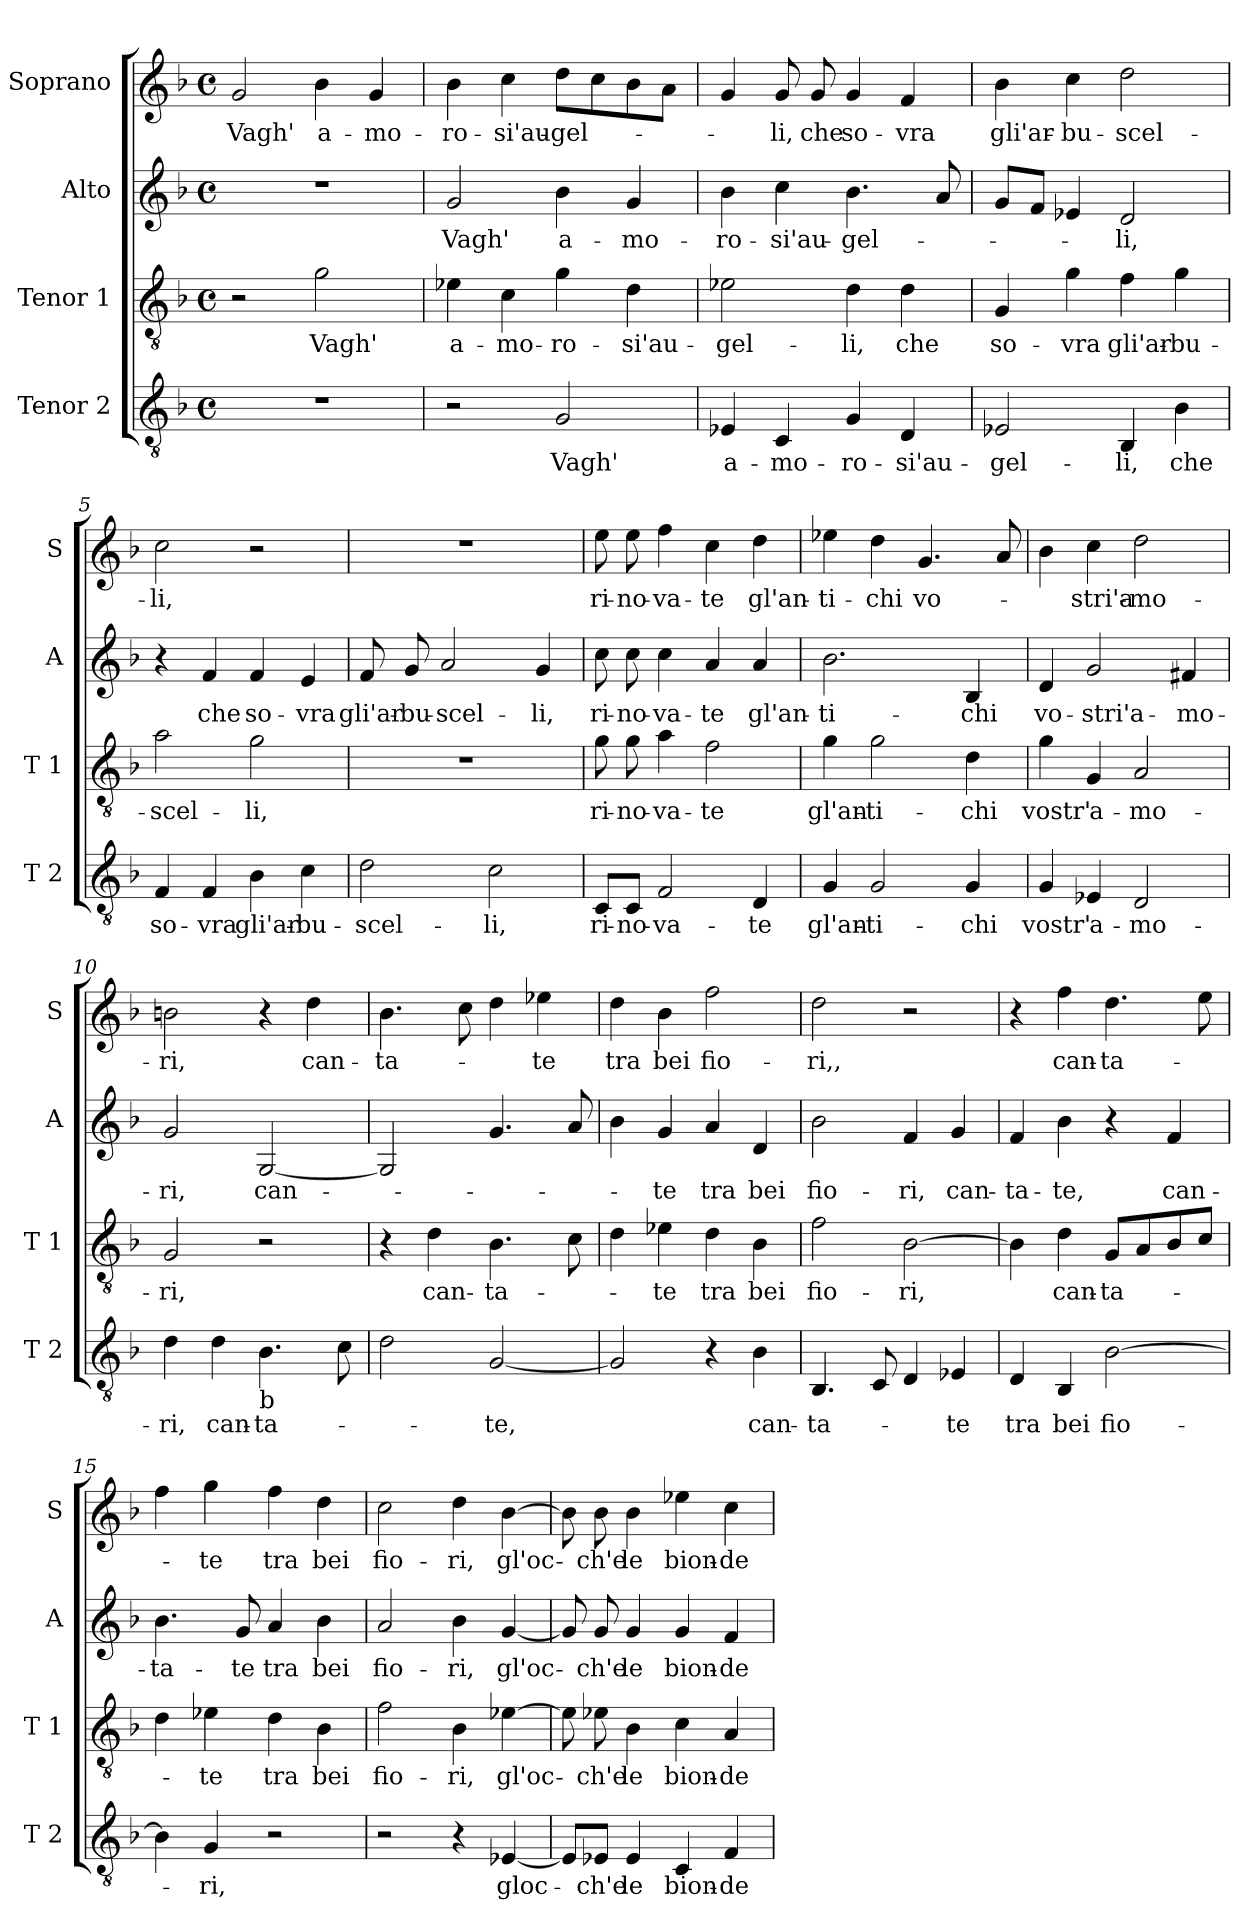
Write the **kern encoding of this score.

**kern	**text	**kern	**text	**kern	**text	**kern	**text
*part4	*part4	*part3	*part3	*part2	*part2	*part1	*part1
*staff4	*staff4	*staff3	*staff3	*staff2	*staff2	*staff1	*staff1
*I"Tenor 2	*	*I"Tenor 1	*	*I"Alto	*	*I"Soprano	*
*I'T 2	*	*I'T 1	*	*I'A	*	*I'S	*
*clefGv2	*	*clefGv2	*	*clefG2	*	*clefG2	*
*k[b-]	*	*k[b-]	*	*k[b-]	*	*k[b-]	*
*F:	*	*F:	*	*F:	*	*F:	*
*M4/4	*	*M4/4	*	*M4/4	*	*M4/4	*
*met(c)	*	*met(c)	*	*met(c)	*	*met(c)	*
=1	=1	=1	=1	=1	=1	=1	=1
!	!	!	!	!	!	!	!LO:LY:b
1r	.	2r	.	1r	.	2g/	Vagh'
!	!	!	!LO:LY:b	!	!	!	!LO:LY:b
.	.	2g\	Vagh'	.	.	4b-\	a-
!	!	!	!	!	!	!	!LO:LY:b
.	.	.	.	.	.	4g/	-mo-
=2	=2	=2	=2	=2	=2	=2	=2
!	!	!	!LO:LY:b	!	!LO:LY:b	!	!LO:LY:b
2r	.	4e-X\	a-	2g/	Vagh'	4b-\	-ro-
!	!	!	!LO:LY:b	!	!	!	!LO:LY:b
.	.	4c\	-mo-	.	.	4cc\	-si'au-
!	!LO:LY:b	!	!LO:LY:b	!	!LO:LY:b	!	!LO:LY:b
2G/	Vagh'	4g\	-ro-	4b-\	a-	8dd\L	-gel-
.	.	.	.	.	.	8cc\	.
!	!	!	!LO:LY:b	!	!LO:LY:b	!	!
.	.	4d\	-si'au-	4g/	-mo-	8b-\	.
.	.	.	.	.	.	8a\J	.
=3	=3	=3	=3	=3	=3	=3	=3
!	!LO:LY:b	!	!LO:LY:b	!	!LO:LY:b	!	!
4E-X/	a-	2e-X\	-gel-	4b-\	-ro-	4g/	.
!	!LO:LY:b	!	!	!	!LO:LY:b	!	!LO:LY:b
4C/	-mo-	.	.	4cc\	-si'au-	8g/	-li,
!	!	!	!	!	!	!	!LO:LY:b
.	.	.	.	.	.	8g/	che
!	!LO:LY:b	!	!LO:LY:b	!	!LO:LY:b	!	!LO:LY:b
4G/	-ro-	4d\	-li,	4.b-\	-gel-	4g/	so-
!	!LO:LY:b	!	!LO:LY:b	!	!	!	!LO:LY:b
4D/	-si'au-	4d\	che	.	.	4f/	-vra
.	.	.	.	8a/	.	.	.
=4	=4	=4	=4	=4	=4	=4	=4
!	!LO:LY:b	!	!LO:LY:b	!	!	!	!LO:LY:b
2E-X/	-gel-	4G/	so-	8g/L	.	4b-\	gli'ar-
.	.	.	.	8f/J	.	.	.
!	!	!	!LO:LY:b	!	!	!	!LO:LY:b
.	.	4g\	-vra	4e-X/	.	4cc\	-bu-
!	!LO:LY:b	!	!LO:LY:b	!	!LO:LY:b	!	!LO:LY:b
4BB-/	-li,	4f\	gli'ar-	2d/	-li,	2dd\	-scel-
!	!LO:LY:b	!	!LO:LY:b	!	!	!	!
4B-\	che	4g\	-bu-	.	.	.	.
=5	=5	=5	=5	=5	=5	=5	=5
!	!LO:LY:b	!	!LO:LY:b	!	!	!	!LO:LY:b
4F/	so-	2a\	-scel-	4r	.	2cc\	-li,
!	!LO:LY:b	!	!	!	!LO:LY:b	!	!
4F/	-vra	.	.	4f/	che	.	.
!	!LO:LY:b	!	!LO:LY:b	!	!LO:LY:b	!	!
4B-\	gli'ar-	2g\	-li,	4f/	so-	2r	.
!	!LO:LY:b	!	!	!	!LO:LY:b	!	!
4c\	-bu-	.	.	4e/	-vra	.	.
!!LO:LB:g=z
=6	=6	=6	=6	=6	=6	=6	=6
!	!LO:LY:b	!	!	!	!LO:LY:b	!	!
2d\	-scel-	1r	.	8f/	gli'ar-	1r	.
!	!	!	!	!	!LO:LY:b	!	!
.	.	.	.	8g/	-bu-	.	.
!	!	!	!	!	!LO:LY:b	!	!
.	.	.	.	2a/	-scel-	.	.
!	!LO:LY:b	!	!	!	!	!	!
2c\	-li,	.	.	.	.	.	.
!	!	!	!	!	!LO:LY:b	!	!
.	.	.	.	4g/	-li,	.	.
=7	=7	=7	=7	=7	=7	=7	=7
!	!LO:LY:b	!	!LO:LY:b	!	!LO:LY:b	!	!LO:LY:b
8C/L	ri-	8g\	ri-	8cc\	ri-	8ee\	ri-
!	!LO:LY:b	!	!LO:LY:b	!	!LO:LY:b	!	!LO:LY:b
8C/J	-no-	8g\	-no-	8cc\	-no-	8ee\	-no-
!	!LO:LY:b	!	!LO:LY:b	!	!LO:LY:b	!	!LO:LY:b
2F/	-va-	4a\	-va-	4cc\	-va-	4ff\	-va-
!	!	!	!LO:LY:b	!	!LO:LY:b	!	!LO:LY:b
.	.	2f\	-te	4a/	-te	4cc\	-te
!	!LO:LY:b	!	!	!	!LO:LY:b	!	!LO:LY:b
4D/	-te	.	.	4a/	gl'an-	4dd\	gl'an-
=8	=8	=8	=8	=8	=8	=8	=8
!	!LO:LY:b	!	!LO:LY:b	!	!LO:LY:b	!	!LO:LY:b
4G/	gl'an-	4g\	gl'an-	2.b-\	-ti-	4ee-X\	-ti-
!	!LO:LY:b	!	!LO:LY:b	!	!	!	!LO:LY:b
2G/	-ti-	2g\	-ti-	.	.	4dd\	-chi
!	!	!	!	!	!	!	!LO:LY:b
.	.	.	.	.	.	4.g/	vo-
!	!LO:LY:b	!	!LO:LY:b	!	!LO:LY:b	!	!
4G/	-chi	4d\	-chi	4B-/	-chi	.	.
.	.	.	.	.	.	8a/	.
=9	=9	=9	=9	=9	=9	=9	=9
!	!LO:LY:b	!	!LO:LY:b	!	!LO:LY:b	!	!
4G/	vostr'	4g\	vostr'	4d/	vo-	4b-\	.
!	!LO:LY:b	!	!LO:LY:b	!	!LO:LY:b	!	!LO:LY:b
4E-X/	a-	4G/	a-	2g/	-stri'a-	4cc\	-stri'a-
!	!LO:LY:b	!	!LO:LY:b	!	!	!	!LO:LY:b
2D/	-mo-	2A/	-mo-	.	.	2dd\	-mo-
!	!	!	!	!	!LO:LY:b	!	!
.	.	.	.	4f#X/	-mo-	.	.
=10	=10	=10	=10	=10	=10	=10	=10
!	!LO:LY:b	!	!LO:LY:b	!	!LO:LY:b	!	!LO:LY:b
4d\	-ri,	2G/	-ri,	2g/	-ri,	2bn\	-ri,
!	!LO:LY:b	!	!	!	!	!	!
4d\	can-	.	.	.	.	.	.
!LO:TX:b:t=b	!	!	!	!	!	!	!
!	!LO:LY:b	!	!	!	!LO:LY:b	!	!
4.B-\	-ta-	2r	.	[2G/	can-	4r	.
!	!	!	!	!	!	!	!LO:LY:b
.	.	.	.	.	.	4dd\	can-
8c\	.	.	.	.	.	.	.
!!LO:LB:g=z
=11	=11	=11	=11	=11	=11	=11	=11
!	!	!	!	!	!	!	!LO:LY:b
2d\	.	4r	.	2G/]	.	4.b-\	-ta-
!	!	!	!LO:LY:b	!	!	!	!
.	.	4d\	can-	.	.	.	.
.	.	.	.	.	.	8cc\	.
!	!LO:LY:b	!	!LO:LY:b	!	!	!	!
[2G/	-te,	4.B-\	-ta-	4.g/	.	4dd\	.
!	!	!	!	!	!	!	!LO:LY:b
.	.	.	.	.	.	4ee-X\	-te
.	.	8c\	.	8a/	.	.	.
=12	=12	=12	=12	=12	=12	=12	=12
!	!	!	!	!	!	!	!LO:LY:b
2G/]	.	4d\	.	4b-\	.	4dd\	tra
!	!	!	!LO:LY:b	!	!LO:LY:b	!	!LO:LY:b
.	.	4e-X\	-te	4g/	-te	4b-\	bei
!	!	!	!LO:LY:b	!	!LO:LY:b	!	!LO:LY:b
4r	.	4d\	tra	4a/	tra	2ff\	fio-
!	!LO:LY:b	!	!LO:LY:b	!	!LO:LY:b	!	!
4B-\	can-	4B-\	bei	4d/	bei	.	.
=13	=13	=13	=13	=13	=13	=13	=13
!	!LO:LY:b	!	!LO:LY:b	!	!LO:LY:b	!	!LO:LY:b
4.BB-/	-ta-	2f\	fio-	2b-\	fio-	2dd\	-ri,,
8C/	.	.	.	.	.	.	.
!	!	!	!LO:LY:b	!	!LO:LY:b	!	!
4D/	.	[2B-\	-ri,	4f/	-ri,	2r	.
!	!LO:LY:b	!	!	!	!LO:LY:b	!	!
4E-X/	-te	.	.	4g/	can-	.	.
=14	=14	=14	=14	=14	=14	=14	=14
!	!LO:LY:b	!	!	!	!LO:LY:b	!	!
4D/	tra	4B-\]	.	4f/	-ta-	4r	.
!	!LO:LY:b	!	!LO:LY:b	!	!LO:LY:b	!	!LO:LY:b
4BB-/	bei	4d\	can-	4b-\	-te,	4ff\	can-
!	!LO:LY:b	!	!LO:LY:b	!	!	!	!LO:LY:b
[2B-\	fio-	8G/L	-ta-	4r	.	4.dd\	-ta-
.	.	8A/	.	.	.	.	.
!	!	!	!	!	!LO:LY:b	!	!
.	.	8B-/	.	4f/	can-	.	.
.	.	8c/J	.	.	.	8ee\	.
=15	=15	=15	=15	=15	=15	=15	=15
!	!	!	!	!	!LO:LY:b	!	!
4B-\]	.	4d\	.	4.b-\	-ta-	4ff\	.
!	!LO:LY:b	!	!LO:LY:b	!	!	!	!LO:LY:b
4G/	-ri,	4e-X\	-te	.	.	4gg\	-te
!	!	!	!	!	!LO:LY:b	!	!
.	.	.	.	8g/	-te	.	.
!	!	!	!LO:LY:b	!	!LO:LY:b	!	!LO:LY:b
2r	.	4d\	tra	4a/	tra	4ff\	tra
!	!	!	!LO:LY:b	!	!LO:LY:b	!	!LO:LY:b
.	.	4B-\	bei	4b-\	bei	4dd\	bei
!!LO:PB:g=z
=16	=16	=16	=16	=16	=16	=16	=16
!	!	!	!LO:LY:b	!	!LO:LY:b	!	!LO:LY:b
2r	.	2f\	fio-	2a/	fio-	2cc\	fio-
!	!	!	!LO:LY:b	!	!LO:LY:b	!	!LO:LY:b
4r	.	4B-\	-ri,	4b-\	-ri,	4dd\	-ri,
!	!LO:LY:b	!	!LO:LY:b	!	!LO:LY:b	!	!LO:LY:b
[4E-X/	gloc-	[4e-X\	gl'oc-	[4g/	gl'oc-	[4b-\	gl'oc-
=17	=17	=17	=17	=17	=17	=17	=17
8E-/L]	.	8e-\]	.	8g/]	.	8b-\]	.
!	!LO:LY:b	!	!LO:LY:b	!	!LO:LY:b	!	!LO:LY:b
8E-X/J	-ch'e	8e-X\	-ch'e	8g/	-ch'e	8b-\	-ch'e
!	!LO:LY:b	!	!LO:LY:b	!	!LO:LY:b	!	!LO:LY:b
4E-/	le	4B-\	le	4g/	le	4b-\	le
!	!LO:LY:b	!	!LO:LY:b	!	!LO:LY:b	!	!LO:LY:b
4C/	bion-	4c\	bion-	4g/	bion-	4ee-X\	bion-
!	!LO:LY:b	!	!LO:LY:b	!	!LO:LY:b	!	!LO:LY:b
4F/	-de	4A/	-de	4f/	-de	4cc\	-de
=	=	=	=	=	=	=	=
*-	*-	*-	*-	*-	*-	*-	*-
